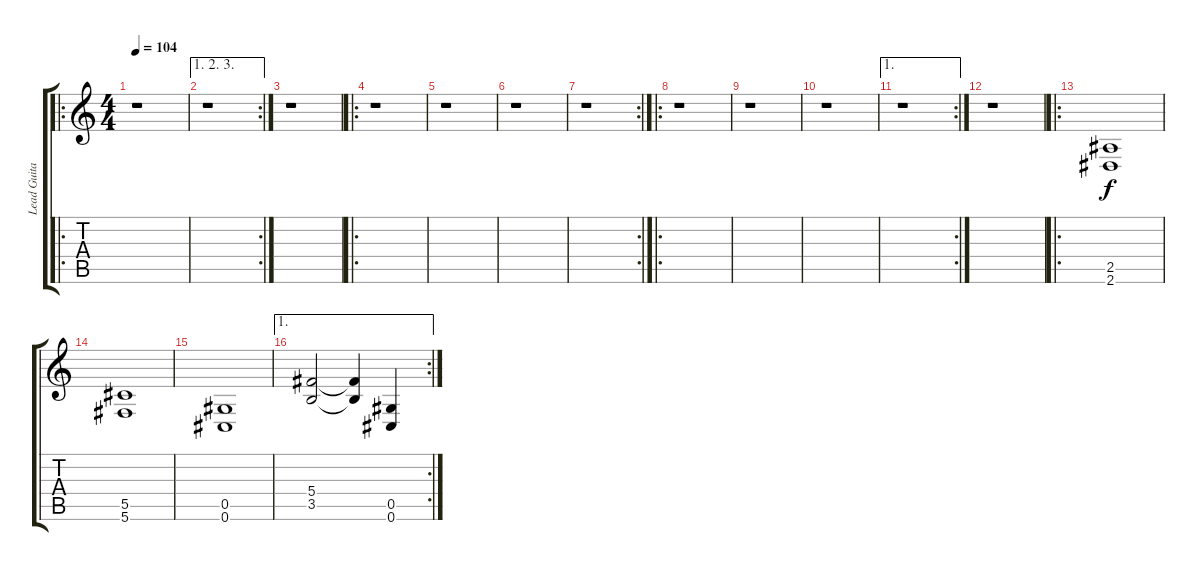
\track ("Lead Guitar" "Lead Guita") {instrument overdrivenguitar}
\staff {score tabs}
\tuning (Eb4 Bb3 Gb3 Db3 Ab2 Db2) {hide}
\ro
\ts (4 4)
\tempo 104
\clef g2
\ks c
r.1{dy f instrument overdrivenguitar} |
\ae (1 2 3)
\rc 2
r.1 |
r.1 |
\ro
r.1 |
r.1 |
r.1 |
\rc 2
r.1 |
\ro
r.1 |
r.1 |
r.1 |
\ae 1
\rc 2
r.1 |
r.1 |
\ro
(2.5 2.6).1 |
(5.5 5.6).1 |
(0.5 0.6).1 |
\ae 1
\rc 2
(5.4 3.5).2 (5.4{t} 3.5{t}).4 (0.5 0.6).4
